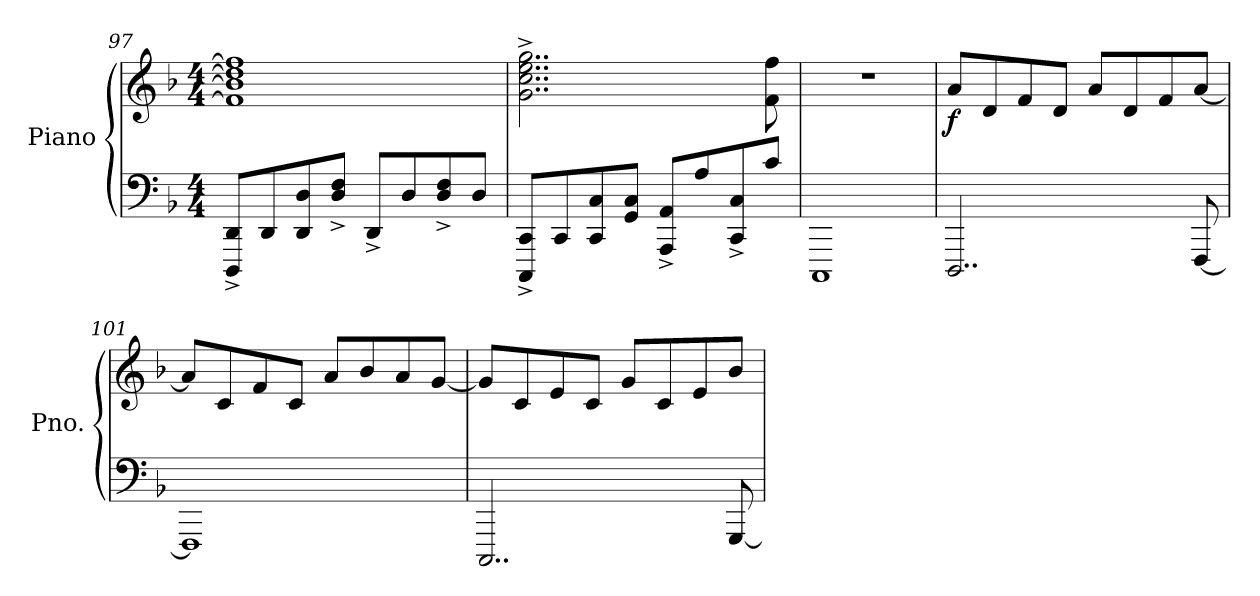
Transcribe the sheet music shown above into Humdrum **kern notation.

**kern	**kern	**dynam
*part1	*part1	*part1
*staff2	*staff1	*staff1/2
*I"Piano	*	*
*I'Pno.	*	*
!!LO:LB:g=z
*clefF4	*clefG2	*
*k[b-]	*k[b-]	*
*M4/4	*M4/4	*
=97	=97	=97
8DDD/^ 8DD/^L	1f] 1b-] 1dd] 1ff]	.
8DD/	.	.
8DD/ 8D/	.	.
8D/^ 8F/^J	.	.
8DD^/L	.	.
8D/	.	.
8D/^ 8F/^	.	.
8D/J	.	.
=98	=98	=98
8CCC/^ 8CC/^L	2..g\^ 2..cc\^ 2..ee\^ 2..gg\^	.
8CC/	.	.
8CC/ 8C/	.	.
8GG/ 8C/J	.	.
8AAA/^ 8AA/^L	.	.
8A/	.	.
8CC/^ 8C/^	.	.
8c/J	8f\ 8ff\	.
=99	=99	=99
1CCC	1r	.
=100	=100	=100
!	!	!LO:DY:b
2..DDD/	8a/L	f
.	8d/	.
.	8f/	.
.	8d/J	.
.	8a/L	.
.	8d/	.
.	8f/	.
[8FFF/	[8a/J	.
=101	=101	=101
1FFF]	8a/L]	.
.	8c/	.
.	8f/	.
.	8c/J	.
.	8a/L	.
.	8b-/	.
.	8a/	.
.	[8g/J	.
=102	=102	=102
2..CCC/	8g/L]	.
.	8c/	.
.	8e/	.
.	8c/J	.
.	8g/L	.
.	8c/	.
.	8e/	.
[8GGG/	8b-/J	.
=	=	=
*-	*-	*-
